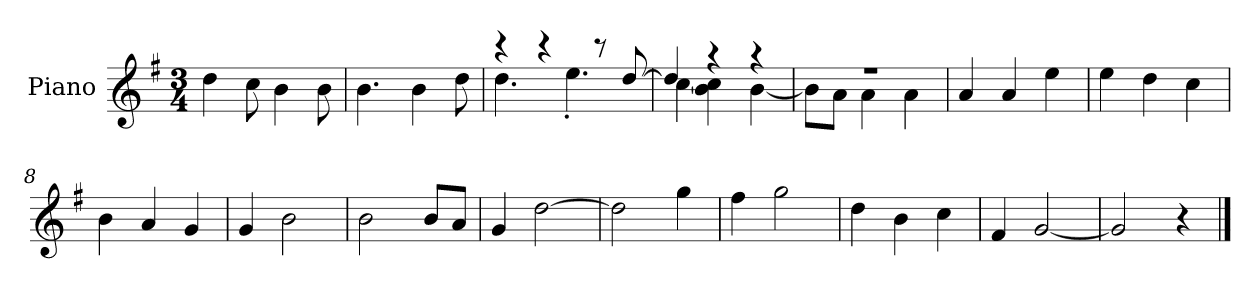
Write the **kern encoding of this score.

**kern
*part1
*staff1
*I"Piano
*I'P-no
*clefG2
*k[f#]
*M3/4
*MM178
=1
4dd\
8cc\
4b\
8b\
=2
4.b\
4b\
8dd\
=3
*^
4r	4.dd\
4r	.
.	4.ee'\
8r	.
[8dd/	.
=4	=4
4dd/]	[4cc\
4r	4b\ 4cc\]
4r	[4b\
=5	=5
2.r	8b\L]
.	8a\J
.	4a\
.	4a\
*v	*v
=6
4a/
4a/
4ee\
=7
4ee\
4dd\
4cc\
=8
4b\
4a/
4g/
=9
4g/
2b\
!!LO:LB:g=z
=10
2b\
8b/L
8a/J
=11
4g/
[2dd\
=12
2dd\]
4gg\
=13
4ff#\
2gg\
=14
4dd\
4b\
4cc\
=15
4f#/
[2g/
=16
2g/]
4r
==
*-
